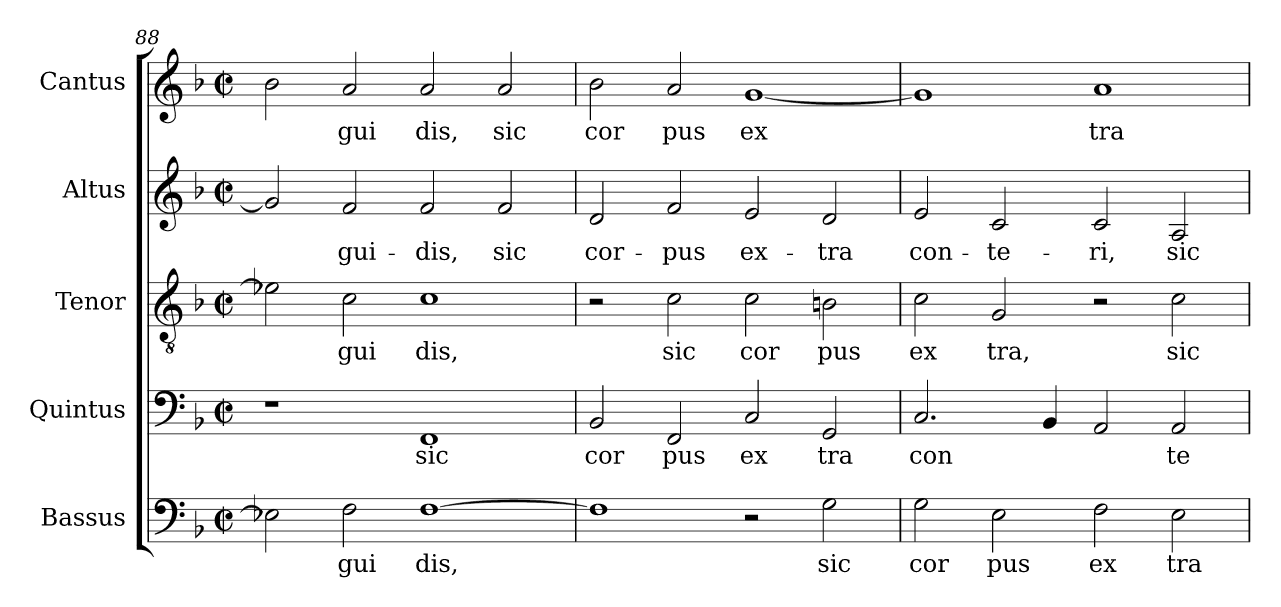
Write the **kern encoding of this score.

**kern	**text	**kern	**text	**kern	**text	**kern	**text	**kern	**text
*part5	*part5	*part4	*part4	*part3	*part3	*part2	*part2	*part1	*part1
*staff5	*staff5	*staff4	*staff4	*staff3	*staff3	*staff2	*staff2	*staff1	*staff1
*I"Bassus	*	*I"Quintus	*	*I"Tenor	*	*I"Altus	*	*I"Cantus	*
!!LO:LB:g=z
*clefF4	*	*clefF4	*	*clefGv2	*	*clefG2	*	*clefG2	*
*k[b-]	*	*k[b-]	*	*k[b-]	*	*k[b-]	*	*k[b-]	*
*F:	*	*F:	*	*F:	*	*F:	*	*F:	*
*M2/2	*	*M2/2	*	*M2/2	*	*M2/2	*	*M2/2	*
*met(c|)	*	*met(c|)	*	*met(c|)	*	*met(c|)	*	*met(c|)	*
=88	=88	=88	=88	=88	=88	=88	=88	=88	=88
2E-X\]	.	1r	.	2e-X\]	.	2g/]	.	2b-\	.
!	!LO:LY:b:cj	!	!	!	!LO:LY:b:cj	!	!LO:LY:b:cj	!	!LO:LY:b:cj
2F\	gui	.	.	2c\	-gui	2f/	-gui-	2a/	-gui
!	!LO:LY:b:cj	!	!LO:LY:b:cj	!	!LO:LY:b:cj	!	!LO:LY:b:cj	!	!LO:LY:b:cj
[>1F	dis,	1FF	sic	1c	dis,	2f/	-dis,	2a/	dis,
!	!	!	!	!	!	!	!LO:LY:b:cj	!	!LO:LY:b:cj
.	.	.	.	.	.	2f/	sic	2a/	sic
=89	=89	=89	=89	=89	=89	=89	=89	=89	=89
!	!	!	!LO:LY:b:cj	!	!	!	!LO:LY:b:cj	!	!LO:LY:b:cj
1F]	.	2BB-/	cor	2r	.	2d/	cor-	2b-\	cor
!	!	!	!LO:LY:b:cj	!	!LO:LY:b:cj	!	!LO:LY:b:cj	!	!LO:LY:b:cj
.	.	2FF/	pus	2c\	sic	2f/	-pus	2a/	pus
!	!	!	!LO:LY:b:cj	!	!LO:LY:b:cj	!	!LO:LY:b:cj	!	!LO:LY:b:cj
2r	.	2C/	ex	2c\	cor	2e/	ex-	[<1g	ex
!	!LO:LY:b:cj	!	!LO:LY:b:cj	!	!LO:LY:b:cj	!	!LO:LY:b:cj	!	!
2G\	sic	2GG/	tra	2Bn\	pus	2d/	-tra	.	.
=90	=90	=90	=90	=90	=90	=90	=90	=90	=90
!	!LO:LY:b:cj	!	!LO:LY:b	!	!LO:LY:b:cj	!	!LO:LY:b:cj	!	!
2G\	cor	2.C/	con	2c\	ex	2e/	con-	1g]	.
!	!LO:LY:b:cj	!	!	!	!LO:LY:b:cj	!	!LO:LY:b:cj	!	!
2E\	pus	.	.	2G/	tra,	2c/	-te-	.	.
.	.	4BB-/	.	.	.	.	.	.	.
!	!LO:LY:b:cj	!	!	!	!	!	!LO:LY:b:cj	!	!LO:LY:b:cj
2F\	ex	2AA/	.	2r	.	2c/	-ri,	1a	tra
!	!LO:LY:b:cj	!	!LO:LY:b:cj	!	!LO:LY:b:cj	!	!LO:LY:b:cj	!	!
2E\	tra	2AA/	te	2c\	sic	2A/	sic	.	.
=	=	=	=	=	=	=	=	=	=
*-	*-	*-	*-	*-	*-	*-	*-	*-	*-
